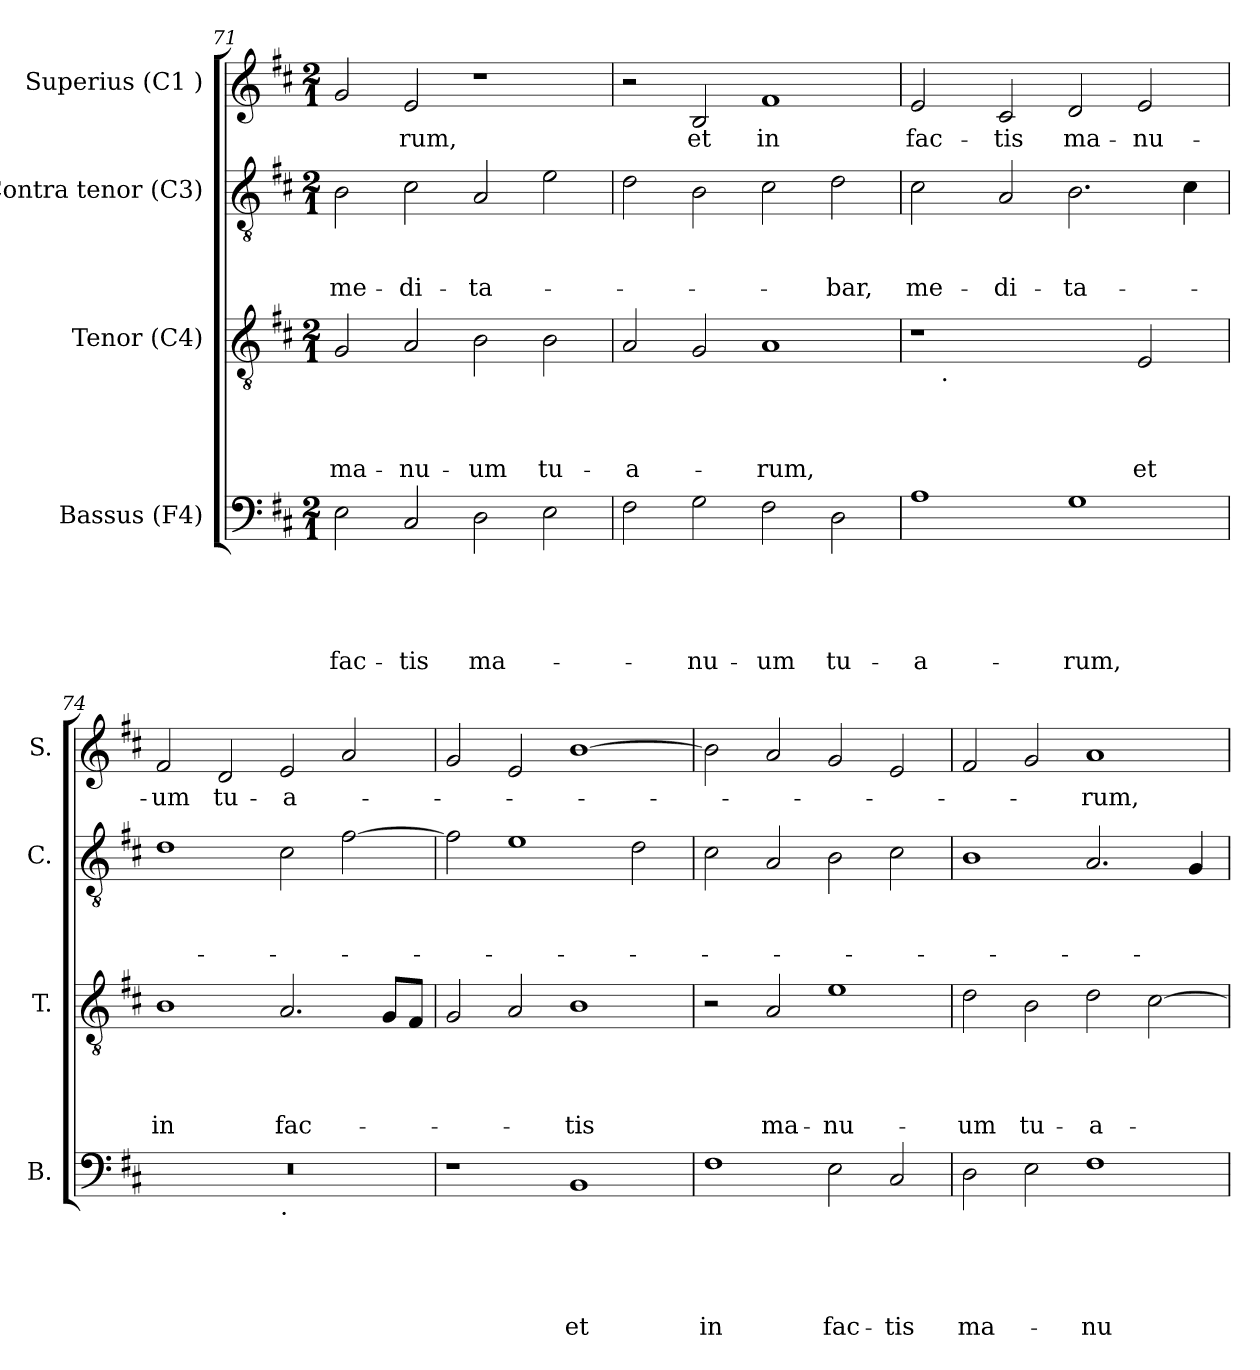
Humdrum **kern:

**kern	**text	**text	**text	**text	**text	**kern	**text	**text	**text	**text	**kern	**text	**text	**text	**kern	**text
*part4	*part4	*part4	*part4	*part4	*part4	*part3	*part3	*part3	*part3	*part3	*part2	*part2	*part2	*part2	*part1	*part1
*staff4	*staff4	*staff4	*staff4	*staff4	*staff4	*staff3	*staff3	*staff3	*staff3	*staff3	*staff2	*staff2	*staff2	*staff2	*staff1	*staff1
*I"Bassus (F4)	*	*	*	*	*	*I"Tenor (C4)	*	*	*	*	*I"Contra tenor (C3)	*	*	*	*I"Superius (C1 )	*
*I'B.	*	*	*	*	*	*I'T.	*	*	*	*	*I'C.	*	*	*	*I'S.	*
*clefF4	*	*	*	*	*	*clefGv2	*	*	*	*	*clefGv2	*	*	*	*clefG2	*
*k[f#c#]	*	*	*	*	*	*k[f#c#]	*	*	*	*	*k[f#c#]	*	*	*	*k[f#c#]	*
*D:	*	*	*	*	*	*D:	*	*	*	*	*D:	*	*	*	*D:	*
*M2/1	*	*	*	*	*	*M2/1	*	*	*	*	*M2/1	*	*	*	*M2/1	*
=71	=71	=71	=71	=71	=71	=71	=71	=71	=71	=71	=71	=71	=71	=71	=71	=71
!	!	!	!	!	!LO:LY:b	!	!	!	!	!LO:LY:b	!	!	!	!LO:LY:b	!	!
2E\	.	.	.	.	fac-	2G/	.	.	.	ma-	2B\	.	.	me-	2g/	.
!	!	!	!	!	!LO:LY:b	!	!	!	!	!LO:LY:b	!	!	!	!LO:LY:b	!	!LO:LY:b
2C#/	.	.	.	.	-tis	2A/	.	.	.	-nu-	2c#\	.	.	-di-	2e/	-rum,
!	!	!	!	!	!LO:LY:b	!	!	!	!	!LO:LY:b	!	!	!	!LO:LY:b	!	!
2D\	.	.	.	.	ma-	2B\	.	.	.	-um	2A/	.	.	-ta-	1r	.
!	!	!	!	!	!	!	!	!	!	!LO:LY:b	!	!	!	!	!	!
2E\	.	.	.	.	.	2B\	.	.	.	tu-	2e\	.	.	.	.	.
=72	=72	=72	=72	=72	=72	=72	=72	=72	=72	=72	=72	=72	=72	=72	=72	=72
!	!	!	!	!	!	!	!	!	!	!LO:LY:b	!	!	!	!	!	!
2F#\	.	.	.	.	.	2A/	.	.	.	-a-	2d\	.	.	.	2r	.
!	!	!	!	!	!LO:LY:b	!	!	!	!	!	!	!	!	!	!	!LO:LY:b
2G\	.	.	.	.	-nu-	2G/	.	.	.	.	2B\	.	.	.	2B/	et
!	!	!	!	!	!LO:LY:b	!	!	!	!	!LO:LY:b	!	!	!	!	!	!LO:LY:b
2F#\	.	.	.	.	-um	1A	.	.	.	-rum,	2c#\	.	.	.	1f#	in
!	!	!	!	!	!LO:LY:b	!	!	!	!	!	!	!	!	!LO:LY:b	!	!
2D\	.	.	.	.	tu-	.	.	.	.	.	2d\	.	.	-bar,	.	.
=73	=73	=73	=73	=73	=73	=73	=73	=73	=73	=73	=73	=73	=73	=73	=73	=73
!	!	!	!	!	!LO:LY:b:rj	!	!	!	!	!	!	!	!	!LO:LY:b	!	!LO:LY:b
*	*	*	*	*	*	*^	*	*	*	*	*	*	*	*	*	*
1A	.	.	.	.	-a-	1r	8ryy	.	.	.	.	2c#\	.	.	me-	2e/	fac-
!	!	!	!	!	!	!	!LO:TX:b:t=.	!	!	!	!	!	!	!	!	!	!
.	.	.	.	.	.	.	1...ryy	.	.	.	.	.	.	.	.	.	.
!	!	!	!	!	!	!	!	!	!	!	!	!	!	!	!LO:LY:b	!	!LO:LY:b
.	.	.	.	.	.	.	.	.	.	.	.	2A/	.	.	-di-	2c#/	-tis
!	!	!	!	!	!LO:LY:b	!	!	!	!	!	!	!	!	!	!LO:LY:b	!	!LO:LY:b
1G	.	.	.	.	-rum,	2ryy	.	.	.	.	.	2.B\	.	.	-ta-	2d/	ma-
!	!	!	!	!	!	!	!	!	!	!	!LO:LY:b	!	!	!	!	!	!LO:LY:b
.	.	.	.	.	.	2E/	.	.	.	.	et	.	.	.	.	2e/	-nu-
.	.	.	.	.	.	.	.	.	.	.	.	4c#\	.	.	.	.	.
!!LO:PB:g=z
=74	=74	=74	=74	=74	=74	=74	=74	=74	=74	=74	=74	=74	=74	=74	=74	=74	=74
!	!	!	!	!	!	!	!	!	!	!	!LO:LY:b	!	!	!	!	!	!LO:LY:b
*^	*	*	*	*	*	*v	*v	*	*	*	*	*	*	*	*	*	*
0r	1ryy	.	.	.	.	.	1B	.	.	.	in	1d	.	.	.	2f#/	-um
!	!	!	!	!	!	!	!	!	!	!	!	!	!	!	!	!	!LO:LY:b
.	.	.	.	.	.	.	.	.	.	.	.	.	.	.	.	2d/	tu-
!	!LO:TX:b:t=.	!	!	!	!	!	!	!	!	!	!	!	!	!	!	!	!
!	!	!	!	!	!	!	!	!	!	!	!LO:LY:b	!	!	!	!	!	!LO:LY:b
.	1ryy	.	.	.	.	.	2.A/	.	.	.	fac-	2c#\	.	.	.	2e/	-a-
.	.	.	.	.	.	.	.	.	.	.	.	[>2f#\	.	.	.	2a/	.
.	.	.	.	.	.	.	8G/L	.	.	.	.	.	.	.	.	.	.
.	.	.	.	.	.	.	8F#/J	.	.	.	.	.	.	.	.	.	.
*v	*v	*	*	*	*	*	*	*	*	*	*	*	*	*	*	*	*
=75	=75	=75	=75	=75	=75	=75	=75	=75	=75	=75	=75	=75	=75	=75	=75	=75
1r	.	.	.	.	.	2G/	.	.	.	.	2f#\]	.	.	.	2g/	.
.	.	.	.	.	.	2A/	.	.	.	.	1e	.	.	.	2e/	.
!	!	!	!	!	!LO:LY:b	!	!	!	!	!LO:LY:b	!	!	!	!	!	!
1BB	.	.	.	.	et	1B	.	.	.	-tis	.	.	.	.	[>1b	.
.	.	.	.	.	.	.	.	.	.	.	2d\	.	.	.	.	.
=76	=76	=76	=76	=76	=76	=76	=76	=76	=76	=76	=76	=76	=76	=76	=76	=76
!	!	!	!	!	!LO:LY:b	!	!	!	!	!	!	!	!	!	!	!
1F#	.	.	.	.	in	2r	.	.	.	.	2c#\	.	.	.	2b\]	.
!	!	!	!	!	!	!	!	!	!	!LO:LY:b	!	!	!	!	!	!
.	.	.	.	.	.	2A/	.	.	.	ma-	2A/	.	.	.	2a/	.
!	!	!	!	!	!LO:LY:b	!	!	!	!	!LO:LY:b	!	!	!	!	!	!
2E\	.	.	.	.	fac-	1e	.	.	.	-nu-	2B\	.	.	.	2g/	.
!	!	!	!	!	!LO:LY:b	!	!	!	!	!	!	!	!	!	!	!
2C#/	.	.	.	.	-tis	.	.	.	.	.	2c#\	.	.	.	2e/	.
=77	=77	=77	=77	=77	=77	=77	=77	=77	=77	=77	=77	=77	=77	=77	=77	=77
!	!	!	!	!	!LO:LY:b	!	!	!	!	!LO:LY:b	!	!	!	!	!	!
2D\	.	.	.	.	ma-	2d\	.	.	.	-um	1B	.	.	.	2f#/	.
!	!	!	!	!	!	!	!	!	!	!LO:LY:b	!	!	!	!	!	!
2E\	.	.	.	.	.	2B\	.	.	.	tu-	.	.	.	.	2g/	.
!	!	!	!	!	!LO:LY:b	!	!	!	!	!LO:LY:b	!	!	!	!	!	!LO:LY:b
1F#	.	.	.	.	-nu-	2d\	.	.	.	-a-	2.A/	.	.	.	1a	-rum,
.	.	.	.	.	.	[<2c#\	.	.	.	.	.	.	.	.	.	.
.	.	.	.	.	.	.	.	.	.	.	4G/	.	.	.	.	.
=	=	=	=	=	=	=	=	=	=	=	=	=	=	=	=	=
*-	*-	*-	*-	*-	*-	*-	*-	*-	*-	*-	*-	*-	*-	*-	*-	*-
